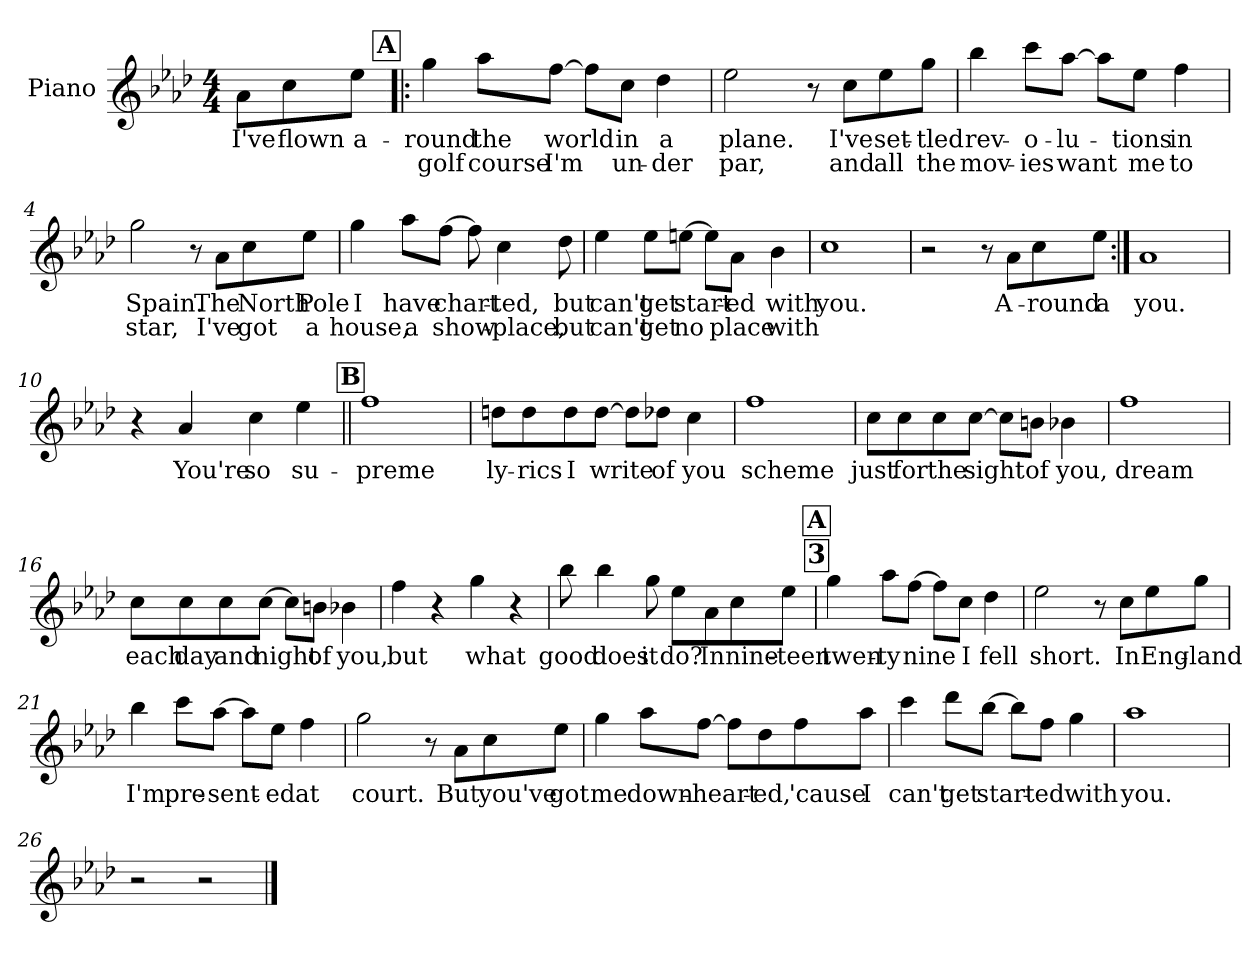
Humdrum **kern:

**kern	**text	**text
*part1	*part1	*part1
*staff1	*staff1	*staff1
*I"Piano	*	*
*I'Pno.	*	*
*clefG2	*	*
*k[b-e-a-d-]	*	*
*M4/4	*	*
=	=	=
8a-\L	I've	.
8cc\	flown	.
8ee-\J	a-	.
!!LO:REH:place=s1:a:fs=14:t=A
=1!|:	=1!|:	=1!|:
4gg\	-round	golf
8aa-\L	the	course
[8ff\J	world	I'm
8ff\L]	.	.
8cc\J	in	un-
4dd-\	a	-der
=2	=2	=2
2ee-\	plane.	par,
8r	.	.
8cc\L	I've	and
8ee-\	set-	all
8gg\J	-tled	the
=3	=3	=3
4bb-\	rev-	mov-
8ccc\L	-o-	-ies
[8aa-\J	-lu-	want
8aa-\L]	.	.
8ee-\J	tions	me
4ff\	in	to
!!LO:LB:g=z
=4	=4	=4
2gg\	Spain.	star,
8r	.	.
8a-\L	The	I've
8cc\	North	got
8ee-\J	Pole	a
=5	=5	=5
4gg\	I	house,
8aa-\L	have	a
[8ff\J	chart-	show-
8ff\]	.	.
4cc\	ted,	-place,
8dd-\	but	but
=6	=6	=6
4ee-\	can't	can't
8ee-\L	get	get
[8een\J	start-	no
8ee\L]	.	.
8a-\J	ed	place
4b-\	with	with
!!LO:LB:g=z
=7	=7	=7
1cc	you.	.
=8	=8	=8
2r	.	.
8r	.	.
8a-\L	A-	.
8cc\	-round	.
8ee-\J	a	.
=9:|!	=9:|!	=9:|!
1a-	you.	.
=10	=10	=10
4r	.	.
4a-/	You're	.
4cc\	so	.
4ee-\	su-	.
!!LO:LB:g=z
!!LO:REH:place=s1:a:fs=14:t=B
=11||	=11||	=11||
1ff	-preme	.
=12	=12	=12
8ddn\L	ly-	.
8dd\	-rics	.
8dd\	I	.
[8dd\J	write	.
8dd\L]	.	.
8dd-X\J	of	.
4cc\	you	.
=13	=13	=13
1ff	scheme	.
=14	=14	=14
8cc\L	just	.
8cc\	for	.
8cc\	the	.
[8cc\J	sight	.
8cc\L]	.	.
8bn\J	of	.
4b-X\	you,	.
!!LO:LB:g=z
=15	=15	=15
1ff	dream	.
=16	=16	=16
8cc\L	each	.
8cc\	day	.
8cc\	and	.
[8cc\J	-night	.
8cc\L]	.	.
8bn\J	of	.
4b-X\	you,	.
=17	=17	=17
4ff\	but	.
4r	.	.
4gg\	what	.
4r	.	.
=18	=18	=18
8bb-\	good	.
4bb-\	does	.
8gg\	it	.
8ee-\L	do?	.
8a-\	In	.
8cc\	nine-	.
8ee-\J	-teen	.
!!LO:LB:g=z
!!LO:REH:place=s1:a:t=3
!!LO:REH:place=s1:a:fs=14:t=A
=19	=19	=19
4gg\	twen-	.
8aa-\L	-ty	.
[8ff\J	nine	.
8ff\L]	.	.
8cc\J	I	.
4dd-\	fell	.
=20	=20	=20
2ee-\	short.	.
8r	.	.
8cc\L	In	.
8ee-\	Eng-	.
8gg\J	-land	.
=21	=21	=21
4bb-\	I'm	.
8ccc\L	pre-	.
[8aa-\J	-sent-	.
8aa-\L]	.	.
8ee-\J	ed	.
4ff\	at	.
=22	=22	=22
2gg\	court.	.
8r	.	.
8a-\L	But	.
8cc\	you've	.
8ee-\J	got	.
!!LO:LB:g=z
=23	=23	=23
4gg\	me	.
8aa-\L	down-	.
[8ff\J	-heart-	.
8ff\L]	.	.
8dd-\	-ed,	.
8ff\	'cause	.
8aa-\J	I	.
=24	=24	=24
4ccc\	can't	.
8ddd-\L	get	.
[8bb-\J	start-	.
8bb-\L]	.	.
8ff\J	-ed	.
4gg\	with	.
=25	=25	=25
1aa-	you.	.
=26	=26	=26
2r	.	.
2r	.	.
==	==	==
*-	*-	*-
